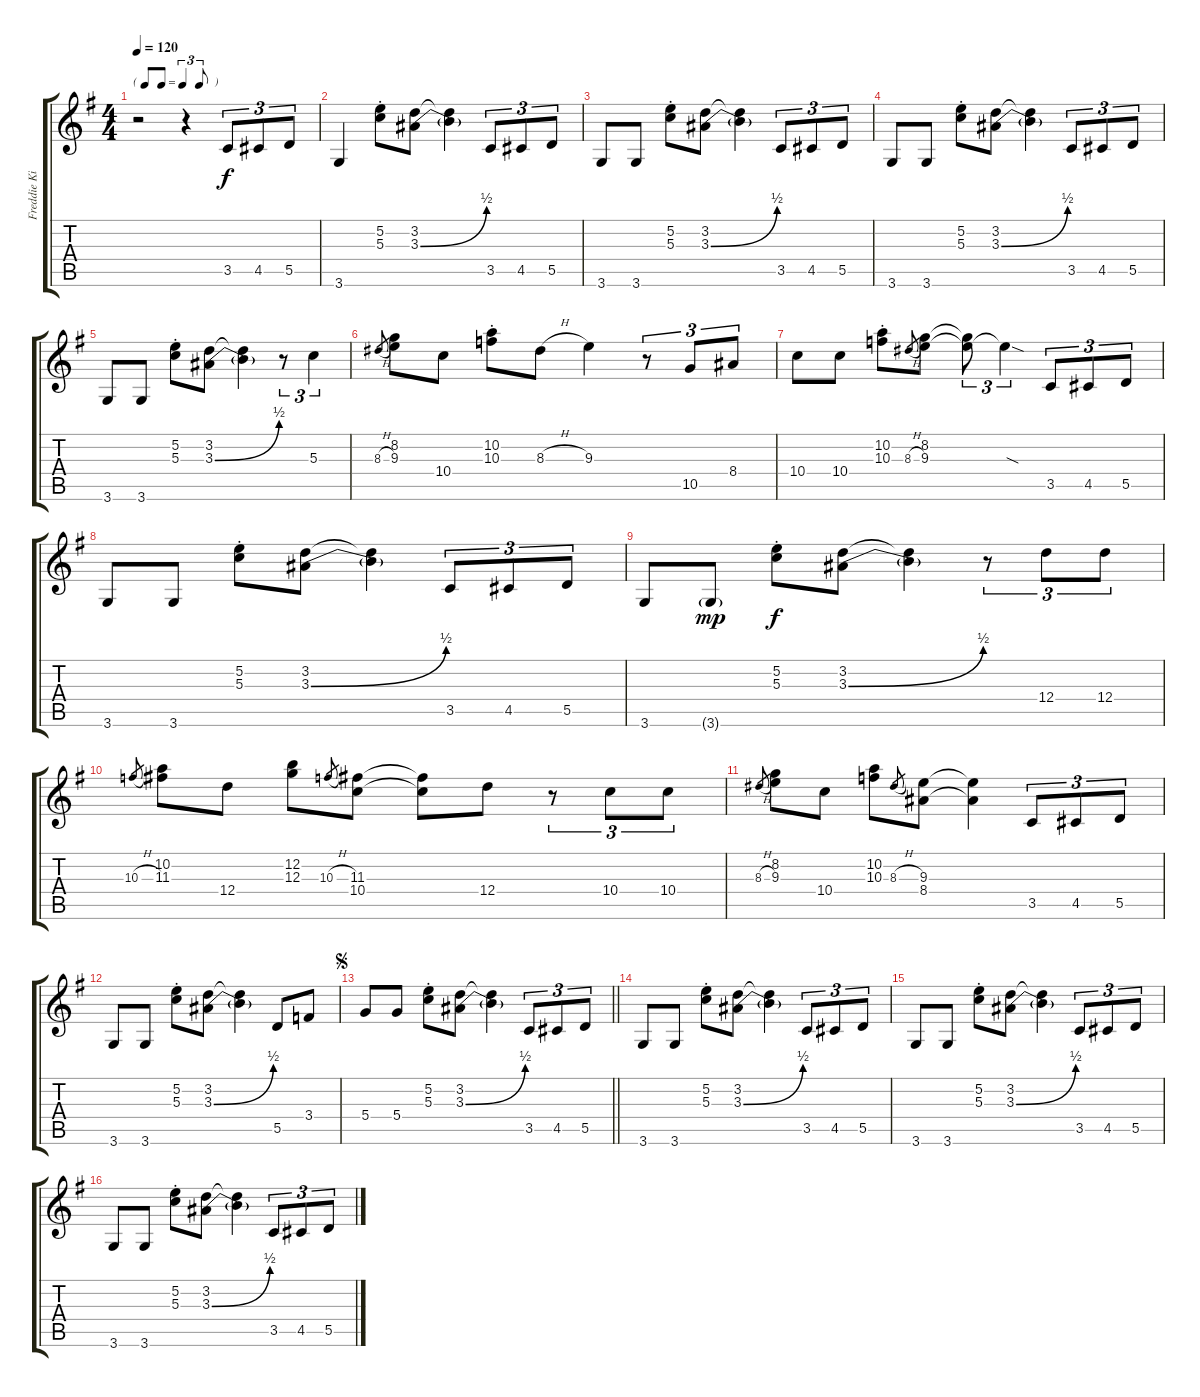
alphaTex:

\track ("Freddie King - Electric Guitar w/ light " "Freddie Ki") {instrument overdrivenguitar}
\staff {score tabs}
\tuning (E4 B3 G3 D3 A2 E2) {hide}
\ts (4 4)
\tf triplet8th
\tempo 120
\clef g2
\ks g
r.2{dy f instrument overdrivenguitar} r.4 3.5.8{tu (3 2)} 4.5.8{tu (3 2)} 5.5.8{tu (3 2)} |
3.6.4 (5.2{st} 5.3{st}).8 (3.2 3.3{be (bend 0 0 60 2)}).8 (3.2{t} 3.3{t}).4 3.5.8{tu (3 2)} 4.5.8{tu (3 2)} 5.5.8{tu (3 2)} |
3.6.8 3.6.8 (5.2{st} 5.3{st}).8 (3.2 3.3{be (bend 0 0 60 2)}).8 (3.2{t} 3.3{t}).4 3.5.8{tu (3 2)} 4.5.8{tu (3 2)} 5.5.8{tu (3 2)} |
3.6.8 3.6.8 (5.2{st} 5.3{st}).8 (3.2 3.3{be (bend 0 0 60 2)}).8 (3.2{t} 3.3{t}).4 3.5.8{tu (3 2)} 4.5.8{tu (3 2)} 5.5.8{tu (3 2)} |
3.6.8 3.6.8 (5.2{st} 5.3{st}).8 (3.2 3.3{be (bend 0 0 60 2)}).8 (3.2{t} 3.3{t}).4 r.8{tu (3 2)} 5.3.4{tu (3 2)} |
8.3{h}.8{gr} (8.2 9.3).8 10.4.8 (10.2{st} 10.3{st}).8 8.3{h}.8 9.3.4 r.8{tu (3 2)} 10.5.8{tu (3 2)} 8.4.8{tu (3 2)} |
10.4.8 10.4.8 (10.2{st} 10.3{st}).8 8.3{h}.8{gr} (8.2 9.3).8 (8.2{t} 9.3{t}).8{tu (3 2)} 9.3{sod t}.4{tu (3 2)} 3.5.8{tu (3 2)} 4.5.8{tu (3 2)} 5.5.8{tu (3 2)} |
3.6.8 3.6.8 (5.2{st} 5.3{st}).8 (3.2 3.3{be (bend 0 0 60 2)}).8 (3.2{t} 3.3{t}).4 3.5.8{tu (3 2)} 4.5.8{tu (3 2)} 5.5.8{tu (3 2)} |
3.6.8 3.6{g}.8{dy mp} (5.2{st} 5.3{st}).8{dy f} (3.2 3.3{be (bend 0 0 60 2)}).8 (3.2{t} 3.3{t}).4 r.8{tu (3 2)} 12.4.8{tu (3 2)} 12.4.8{tu (3 2)} |
10.3{h}.8{gr} (10.2 11.3).8 12.4.8 (12.2 12.3).8 10.3{h}.8{gr} (11.3 10.4).8 (11.3{t} 10.4{t}).8 12.4.8 r.8{tu (3 2)} 10.4.8{tu (3 2)} 10.4.8{tu (3 2)} |
8.3{h}.8{gr} (8.2 9.3).8 10.4.8 (10.2 10.3).8 8.3{h}.8{gr} (9.3 8.4).8 (9.3{t} 8.4{t}).4 3.5.8{tu (3 2)} 4.5.8{tu (3 2)} 5.5.8{tu (3 2)} |
3.6.8 3.6.8 (5.2{st} 5.3{st}).8 (3.2 3.3{be (bend 0 0 60 2)}).8 (3.2{t} 3.3{t}).4 5.5.8 3.4.8 |
\jump segno
\barLineRight lightlight
5.4.8 5.4.8 (5.2{st} 5.3{st}).8 (3.2 3.3{be (bend 0 0 60 2)}).8 (3.2{t} 3.3{t}).4 3.5.8{tu (3 2)} 4.5.8{tu (3 2)} 5.5.8{tu (3 2)} |
\section ("" " ")
3.6.8 3.6.8 (5.2{st} 5.3{st}).8 (3.2 3.3{be (bend 0 0 60 2)}).8 (3.2{t} 3.3{t}).4 3.5.8{tu (3 2)} 4.5.8{tu (3 2)} 5.5.8{tu (3 2)} |
3.6.8 3.6.8 (5.2{st} 5.3{st}).8 (3.2 3.3{be (bend 0 0 60 2)}).8 (3.2{t} 3.3{t}).4 3.5.8{tu (3 2)} 4.5.8{tu (3 2)} 5.5.8{tu (3 2)} |
3.6.8 3.6.8 (5.2{st} 5.3{st}).8 (3.2 3.3{be (bend 0 0 60 2)}).8 (3.2{t} 3.3{t}).4 3.5.8{tu (3 2)} 4.5.8{tu (3 2)} 5.5.8{tu (3 2)}
